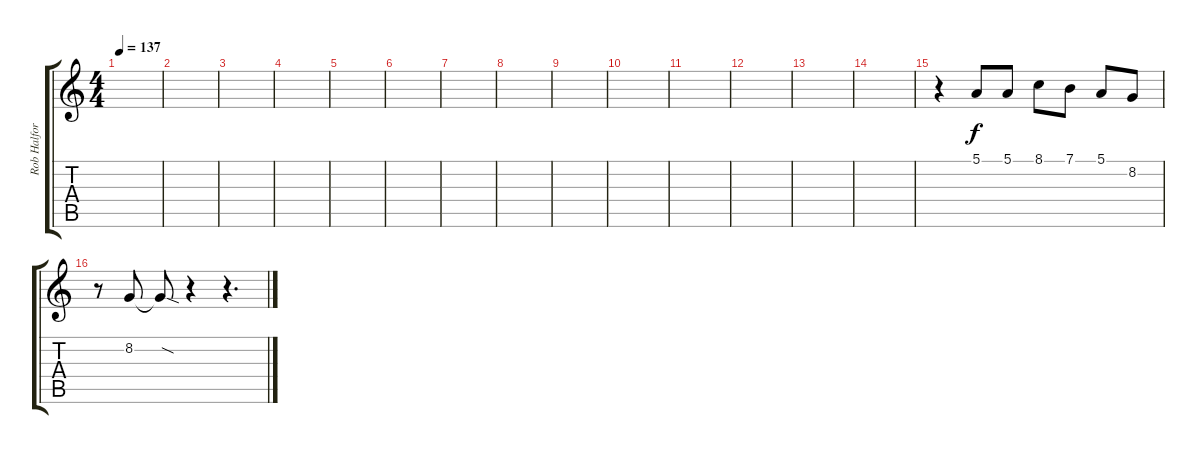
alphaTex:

\track ("Rob Halford" "Rob Halfor") {instrument violin}
\staff {score tabs}
\tuning (E4 B3 G3 D3 A2 E2) {hide}
\ts (4 4)
\tempo 137
\clef g2
\ks c
|
|
|
|
|
|
|
|
|
|
|
|
|
|
r.4 5.1.8 5.1.8 8.1.8 7.1.8 5.1.8 8.2.8 |
r.8 8.2.8 8.2{sod t}.8 r.4 r.4{d}
